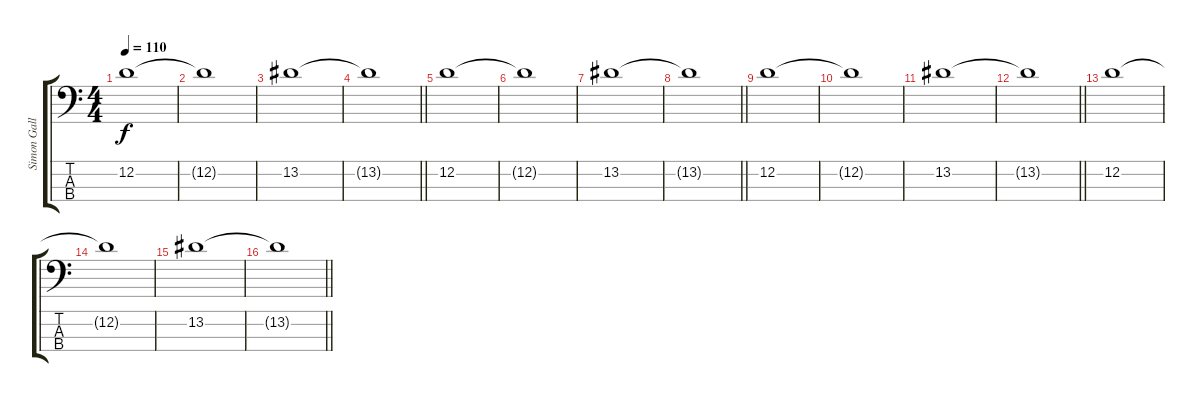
\track ("Simon Gallup" "Simon Gall") {instrument electricbasspick}
\staff {score tabs}
\tuning (G2 D2 A1 E1) {hide}
\ts (4 4)
\tempo 110
\clef f4
\ks c
12.2.1{dy f} |
12.2{t}.1 |
13.2.1 |
\barLineRight lightlight
13.2{t}.1 |
12.2.1 |
12.2{t}.1 |
13.2.1 |
\barLineRight lightlight
13.2{t}.1 |
12.2.1 |
12.2{t}.1 |
13.2.1 |
\barLineRight lightlight
13.2{t}.1 |
12.2.1 |
12.2{t}.1 |
13.2.1 |
\barLineRight lightlight
13.2{t}.1
